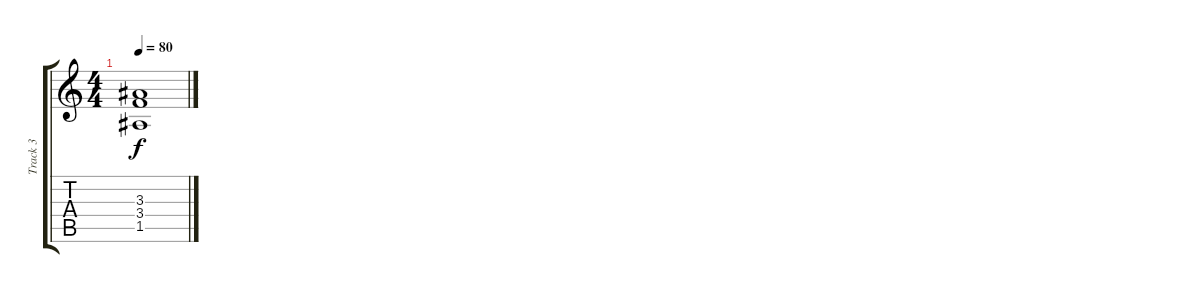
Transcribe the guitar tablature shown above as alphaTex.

\track ("Track 3" "Track 3") {instrument distortionguitar}
\staff {score tabs}
\tuning (E4 B3 G3 D3 A2 E2) {hide}
\ts (4 4)
\tempo 80
\clef g2
\ks c
(3.3{t} 3.4{t} 1.5{t}).1{dy f}
